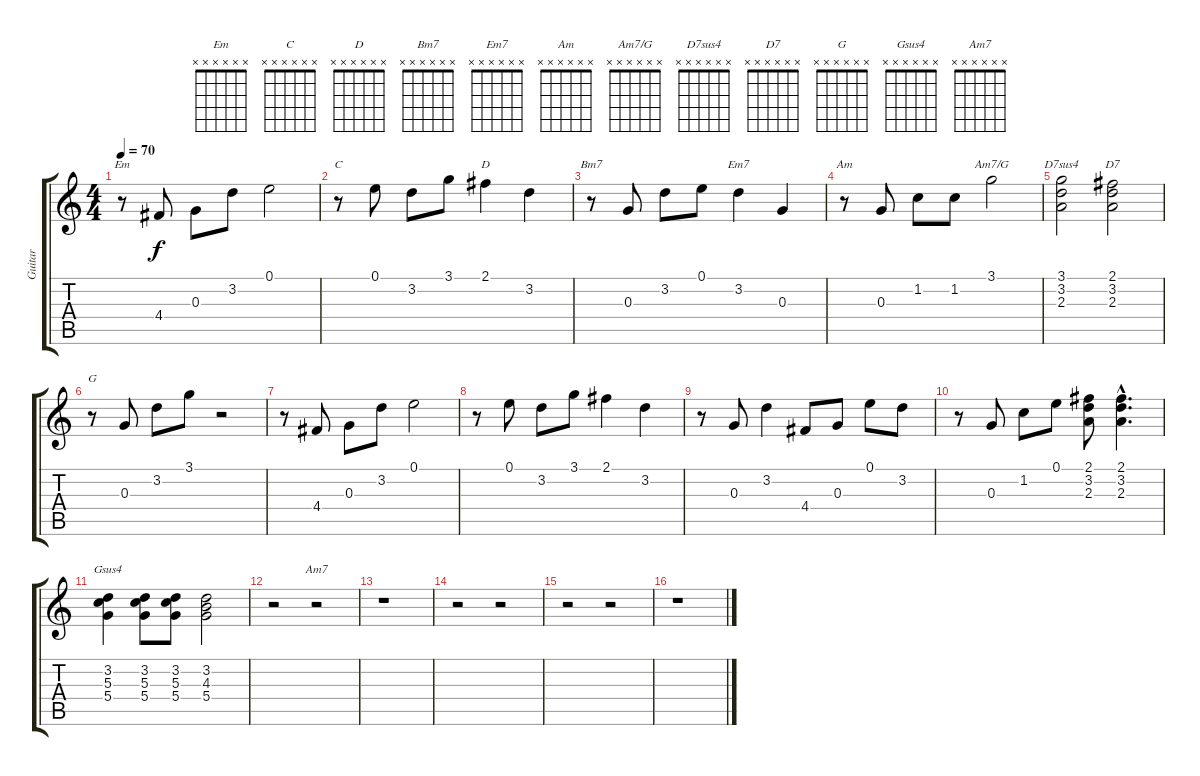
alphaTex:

\track ("Guitar" "Guitar") {instrument electricguitarclean}
\staff {score tabs}
\tuning (E4 B3 G3 D3 A2 E2) {hide}
\chord ("Em" x x x x x x) {firstfret 0}
\chord ("C" x x x x x x) {firstfret 0}
\chord ("D" x x x x x x) {firstfret 0}
\chord ("Bm7" x x x x x x) {firstfret 0}
\chord ("Em7" x x x x x x) {firstfret 0}
\chord ("Am" x x x x x x) {firstfret 0}
\chord ("Am7/G" x x x x x x) {firstfret 0}
\chord ("D7sus4" x x x x x x) {firstfret 0}
\chord ("D7" x x x x x x) {firstfret 0}
\chord ("G" x x x x x x) {firstfret 0}
\chord ("Gsus4" x x x x x x) {firstfret 0}
\chord ("Am7" x x x x x x) {firstfret 0}
\ts (4 4)
\tempo 70
\clef g2
\ks c
r.8{ch "Em" dy f} 4.4.8 0.3.8 3.2.8 0.1.2 |
r.8{ch "C"} 0.1.8 3.2.8 3.1.8 2.1.4{ch "D"} 3.2.4 |
r.8{ch "Bm7"} 0.3.8 3.2.8 0.1.8 3.2.4{ch "Em7"} 0.3.4 |
r.8{ch "Am"} 0.3.8 1.2.8 1.2.8 3.1.2{ch "Am7/G"} |
(3.1 3.2 2.3).2{ch "D7sus4"} (2.1 3.2 2.3).2{ch "D7"} |
r.8{ch "G"} 0.3.8 3.2.8 3.1.8 r.2 |
r.8 4.4.8 0.3.8 3.2.8 0.1.2 |
r.8 0.1.8 3.2.8 3.1.8 2.1.4 3.2.4 |
r.8 0.3.8 3.2.4 4.4.8 0.3.8 0.1.8 3.2.8 |
r.8 0.3.8 1.2.8 0.1.8 (2.1 3.2 2.3).8 (2.1{hac} 3.2{hac} 2.3{hac}).4{d} |
(3.2 5.3 5.4).4{ch "Gsus4"} (3.2 5.3 5.4).8 (3.2 5.3 5.4).8 (3.2 4.3 5.4).2 |
r.2 r.2{ch "Am7"} |
r.1 |
r.2 r.2 |
r.2 r.2 |
r.1
